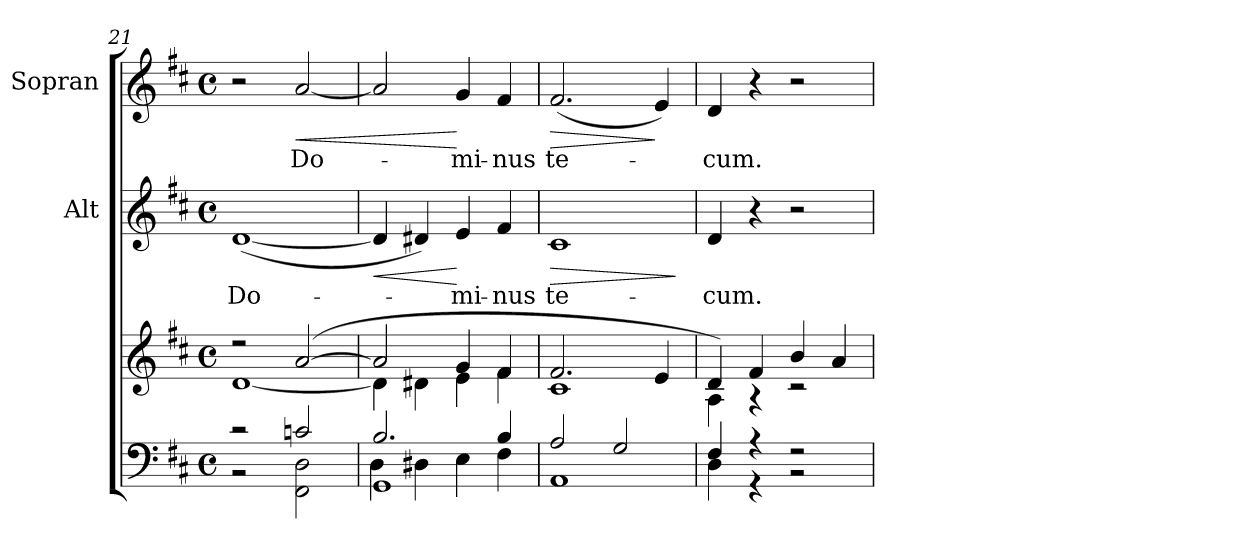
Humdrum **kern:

**kern	**kern	**kern	**text	**dynam	**kern	**text	**dynam
*part3	*part3	*part2	*part2	*part2	*part1	*part1	*part1
*staff4	*staff3	*staff2	*staff2	*staff2	*staff1	*staff1	*staff1
*	*	*I"Alt	*	*	*I"Sopran	*	*
*	*	*I'A.	*	*	*I'S.	*	*
*clefF4	*clefG2	*clefG2	*	*	*clefG2	*	*
*k[f#c#]	*k[f#c#]	*k[f#c#]	*	*	*k[f#c#]	*	*
*D:	*D:	*D:	*	*	*D:	*	*
*M4/4	*M4/4	*M4/4	*	*	*M4/4	*	*
*met(c)	*met(c)	*met(c)	*	*	*met(c)	*	*
=21	=21	=21	=21	=21	=21	=21	=21
*^	*^	*	*	*	*	*	*
!	!	!	!	!	!LO:LY:b	!	!	!	!
2r	2r	2r	[<1d	(<[1d	Do-	.	2r	.	.
!	!	!	!	!	!	!	!	!LO:LY:b	!LO:HP:b
2cn/	2FF#\ 2D\	([>2a/	.	.	.	.	[2a/	Do-	<
=22	=22	=22	=22	=22	=22	=22	=22	=22	=22
*	*^	*	*	*	*	*	*	*	*
!	!	!	!	!	!	!	!LO:HP:b	!	!	!
2.B/	1GG	4D\	2a/]	4d\]	4d/]	.	<	2a/]	.	.
.	.	4D#X\	.	4d#X\	4d#X/)	.	.	.	.	.
!	!	!	!	!	!	!LO:LY:b	!	!	!LO:LY:b	!
.	.	4E\	4g/	4e\	4e/	-mi-	[	4g/	-mi-	[
!	!	!	!	!	!	!LO:LY:b	!	!	!LO:LY:b	!
4B/	.	4F#\	4f#/	4f#\	4f#/	-nus	.	4f#/	-nus	.
!!LO:LB:g=z
=23	=23	=23	=23	=23	=23	=23	=23	=23	=23	=23
!	!	!	!	!	!	!LO:LY:b	!LO:HP:b	!	!LO:LY:b	!LO:HP:b
*	*v	*v	*	*	*	*	*	*	*	*
2A/	1AA	2.f#/	1c#	1c#	te-	>	(<2.f#/	te-	>
2G/	.	.	.	.	.	.	.	.	.
.	.	4e/	.	.	.	.	4e/)	.	]
*v	*v	*	*	*	*	*	*	*	*
*	*v	*v	*	*	*	*	*	*
.	.	.	.	]	.	.	.
=24	=24	=24	=24	=24	=24	=24	=24
*^	*^	*	*	*	*	*	*
!	!	!	!	!	!LO:LY:b	!	!	!LO:LY:b	!
4F#/	4D\	4d/)	4A\	4d/	-cum.	.	4d/	-cum.	.
4r	4r	4f#/	4rA	4r	.	.	4r	.	.
2r	2r	4b/	2rd	2r	.	.	2r	.	.
.	.	4a/	.	.	.	.	.	.	.
*v	*v	*	*	*	*	*	*	*	*
*	*v	*v	*	*	*	*	*	*
=	=	=	=	=	=	=	=
*-	*-	*-	*-	*-	*-	*-	*-
